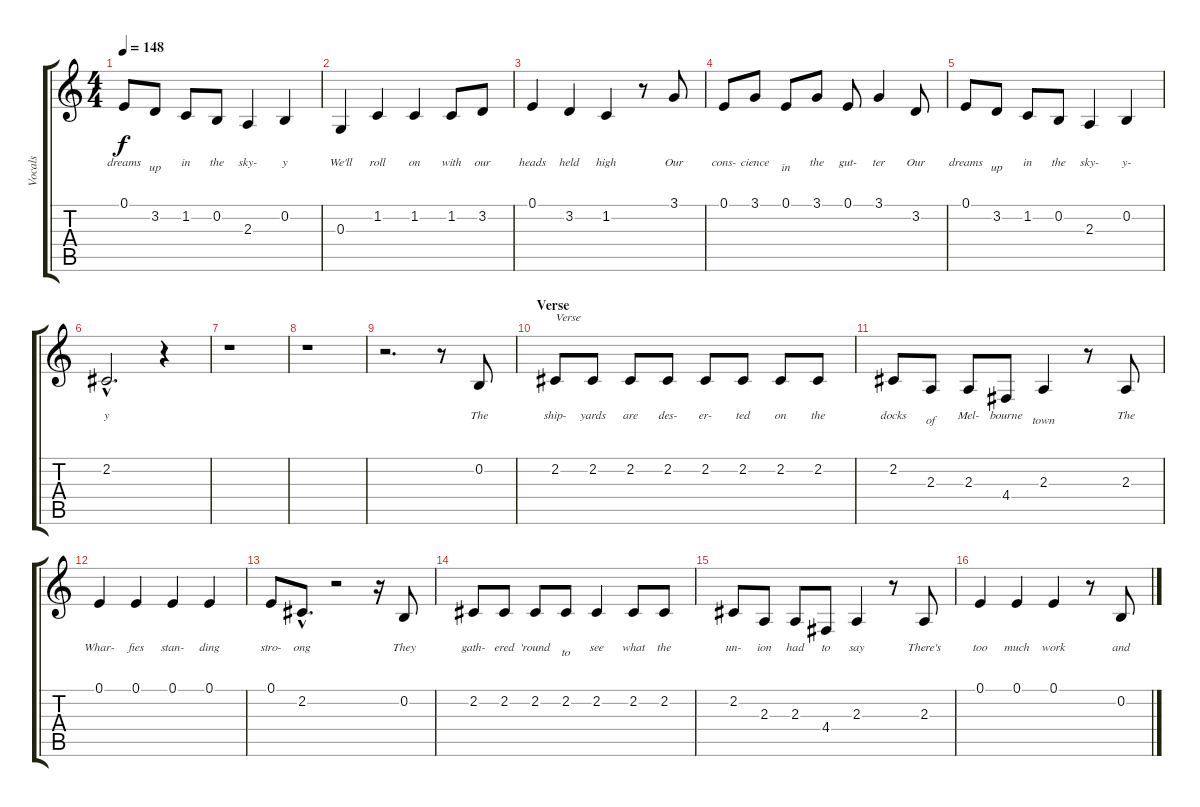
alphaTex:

\track ("Vocals" "Vocals") {instrument tenorsax}
\staff {score tabs}
\tuning (E4 B3 G3 D3 A2 E2) {hide}
\ts (4 4)
\tempo 148
\clef g2
\ks c
0.1.8{lyrics (0 "dreams") lyrics (1 "") lyrics (2 "") lyrics (3 "") lyrics (4 "") dy f} 3.2.8{lyrics (0 "") lyrics (1 "up") lyrics (2 "") lyrics (3 "") lyrics (4 "")} 1.2.8{lyrics (0 "in") lyrics (1 "") lyrics (2 "") lyrics (3 "") lyrics (4 "")} 0.2.8{lyrics (0 "the") lyrics (1 "") lyrics (2 "") lyrics (3 "") lyrics (4 "")} 2.3.4{lyrics (0 "sky-") lyrics (1 "") lyrics (2 "") lyrics (3 "") lyrics (4 "")} 0.2.4{lyrics (0 "y") lyrics (1 "") lyrics (2 "") lyrics (3 "") lyrics (4 "")} |
0.3.4{lyrics (0 "We'll") lyrics (1 "") lyrics (2 "") lyrics (3 "") lyrics (4 "")} 1.2.4{lyrics (0 "roll") lyrics (1 "") lyrics (2 "") lyrics (3 "") lyrics (4 "")} 1.2.4{lyrics (0 "on") lyrics (1 "") lyrics (2 "") lyrics (3 "") lyrics (4 "")} 1.2.8{lyrics (0 "with") lyrics (1 "") lyrics (2 "") lyrics (3 "") lyrics (4 "")} 3.2.8{lyrics (0 "our") lyrics (1 "") lyrics (2 "") lyrics (3 "") lyrics (4 "")} |
0.1.4{lyrics (0 "heads") lyrics (1 "") lyrics (2 "") lyrics (3 "") lyrics (4 "")} 3.2.4{lyrics (0 "held") lyrics (1 "") lyrics (2 "") lyrics (3 "") lyrics (4 "")} 1.2.4{lyrics (0 "high") lyrics (1 "") lyrics (2 "") lyrics (3 "") lyrics (4 "")} r.8 3.1.8{lyrics (0 "Our") lyrics (1 "") lyrics (2 "") lyrics (3 "") lyrics (4 "")} |
0.1.8{lyrics (0 "cons-") lyrics (1 "") lyrics (2 "") lyrics (3 "") lyrics (4 "")} 3.1.8{lyrics (0 "cience") lyrics (1 "") lyrics (2 "") lyrics (3 "") lyrics (4 "")} 0.1.8{lyrics (0 "") lyrics (1 "in") lyrics (2 "") lyrics (3 "") lyrics (4 "")} 3.1.8{lyrics (0 "the") lyrics (1 "") lyrics (2 "") lyrics (3 "") lyrics (4 "")} 0.1.8{lyrics (0 "gut-") lyrics (1 "") lyrics (2 "") lyrics (3 "") lyrics (4 "")} 3.1.4{lyrics (0 "ter") lyrics (1 "") lyrics (2 "") lyrics (3 "") lyrics (4 "")} 3.2.8{lyrics (0 "Our") lyrics (1 "") lyrics (2 "") lyrics (3 "") lyrics (4 "")} |
0.1.8{lyrics (0 "dreams") lyrics (1 "") lyrics (2 "") lyrics (3 "") lyrics (4 "")} 3.2.8{lyrics (0 "") lyrics (1 "up") lyrics (2 "") lyrics (3 "") lyrics (4 "")} 1.2.8{lyrics (0 "in") lyrics (1 "") lyrics (2 "") lyrics (3 "") lyrics (4 "")} 0.2.8{lyrics (0 "the") lyrics (1 "") lyrics (2 "") lyrics (3 "") lyrics (4 "")} 2.3.4{lyrics (0 "sky-") lyrics (1 "") lyrics (2 "") lyrics (3 "") lyrics (4 "")} 0.2.4{lyrics (0 "y-") lyrics (1 "") lyrics (2 "") lyrics (3 "") lyrics (4 "")} |
2.2{hac}.2{d lyrics (0 "y") lyrics (1 "") lyrics (2 "") lyrics (3 "") lyrics (4 "")} r.4 |
r.1 |
r.1 |
r.2{d} r.8 0.2.8{lyrics (0 "The") lyrics (1 "") lyrics (2 "") lyrics (3 "") lyrics (4 "")} |
\section ("" "Verse")
2.2.8{txt "Verse" lyrics (0 "ship-") lyrics (1 "") lyrics (2 "") lyrics (3 "") lyrics (4 "")} 2.2.8{lyrics (0 "yards") lyrics (1 "") lyrics (2 "") lyrics (3 "") lyrics (4 "")} 2.2.8{lyrics (0 "are") lyrics (1 "") lyrics (2 "") lyrics (3 "") lyrics (4 "")} 2.2.8{lyrics (0 "des-") lyrics (1 "") lyrics (2 "") lyrics (3 "") lyrics (4 "")} 2.2.8{lyrics (0 "er-") lyrics (1 "") lyrics (2 "") lyrics (3 "") lyrics (4 "")} 2.2.8{lyrics (0 "ted") lyrics (1 "") lyrics (2 "") lyrics (3 "") lyrics (4 "")} 2.2.8{lyrics (0 "on") lyrics (1 "") lyrics (2 "") lyrics (3 "") lyrics (4 "")} 2.2.8{lyrics (0 "the") lyrics (1 "") lyrics (2 "") lyrics (3 "") lyrics (4 "")} |
2.2.8{lyrics (0 "docks") lyrics (1 "") lyrics (2 "") lyrics (3 "") lyrics (4 "")} 2.3.8{lyrics (0 "") lyrics (1 "of") lyrics (2 "") lyrics (3 "") lyrics (4 "")} 2.3.8{lyrics (0 "Mel-") lyrics (1 "") lyrics (2 "") lyrics (3 "") lyrics (4 "")} 4.4.8{lyrics (0 "bourne") lyrics (1 "") lyrics (2 "") lyrics (3 "") lyrics (4 "")} 2.3.4{lyrics (0 "") lyrics (1 "town") lyrics (2 "") lyrics (3 "") lyrics (4 "")} r.8 2.3.8{lyrics (0 "The") lyrics (1 "") lyrics (2 "") lyrics (3 "") lyrics (4 "")} |
0.1.4{lyrics (0 "Whar-") lyrics (1 "") lyrics (2 "") lyrics (3 "") lyrics (4 "")} 0.1.4{lyrics (0 "fies") lyrics (1 "") lyrics (2 "") lyrics (3 "") lyrics (4 "")} 0.1.4{lyrics (0 "stan-") lyrics (1 "") lyrics (2 "") lyrics (3 "") lyrics (4 "")} 0.1.4{lyrics (0 "ding") lyrics (1 "") lyrics (2 "") lyrics (3 "") lyrics (4 "")} |
0.1.8{lyrics (0 "stro-") lyrics (1 "") lyrics (2 "") lyrics (3 "") lyrics (4 "")} 2.2{hac}.8{d lyrics (0 "ong") lyrics (1 "") lyrics (2 "") lyrics (3 "") lyrics (4 "")} r.2 r.16 0.2.8{lyrics (0 "They") lyrics (1 "") lyrics (2 "") lyrics (3 "") lyrics (4 "")} |
2.2.8{lyrics (0 "gath-") lyrics (1 "") lyrics (2 "") lyrics (3 "") lyrics (4 "")} 2.2.8{lyrics (0 "ered") lyrics (1 "") lyrics (2 "") lyrics (3 "") lyrics (4 "")} 2.2.8{lyrics (0 "'round") lyrics (1 "") lyrics (2 "") lyrics (3 "") lyrics (4 "")} 2.2.8{lyrics (0 "") lyrics (1 "to") lyrics (2 "") lyrics (3 "") lyrics (4 "")} 2.2.4{lyrics (0 "see") lyrics (1 "") lyrics (2 "") lyrics (3 "") lyrics (4 "")} 2.2.8{lyrics (0 "what") lyrics (1 "") lyrics (2 "") lyrics (3 "") lyrics (4 "")} 2.2.8{lyrics (0 "the") lyrics (1 "") lyrics (2 "") lyrics (3 "") lyrics (4 "")} |
2.2.8{lyrics (0 "un-") lyrics (1 "") lyrics (2 "") lyrics (3 "") lyrics (4 "")} 2.3.8{lyrics (0 "ion") lyrics (1 "") lyrics (2 "") lyrics (3 "") lyrics (4 "")} 2.3.8{lyrics (0 "had") lyrics (1 "") lyrics (2 "") lyrics (3 "") lyrics (4 "")} 4.4.8{lyrics (0 "to") lyrics (1 "") lyrics (2 "") lyrics (3 "") lyrics (4 "")} 2.3.4{lyrics (0 "say") lyrics (1 "") lyrics (2 "") lyrics (3 "") lyrics (4 "")} r.8 2.3.8{lyrics (0 "There's") lyrics (1 "") lyrics (2 "") lyrics (3 "") lyrics (4 "")} |
0.1.4{lyrics (0 "too") lyrics (1 "") lyrics (2 "") lyrics (3 "") lyrics (4 "")} 0.1.4{lyrics (0 "much") lyrics (1 "") lyrics (2 "") lyrics (3 "") lyrics (4 "")} 0.1.4{lyrics (0 "work") lyrics (1 "") lyrics (2 "") lyrics (3 "") lyrics (4 "")} r.8 0.2.8{lyrics (0 "and") lyrics (1 "") lyrics (2 "") lyrics (3 "") lyrics (4 "")}
